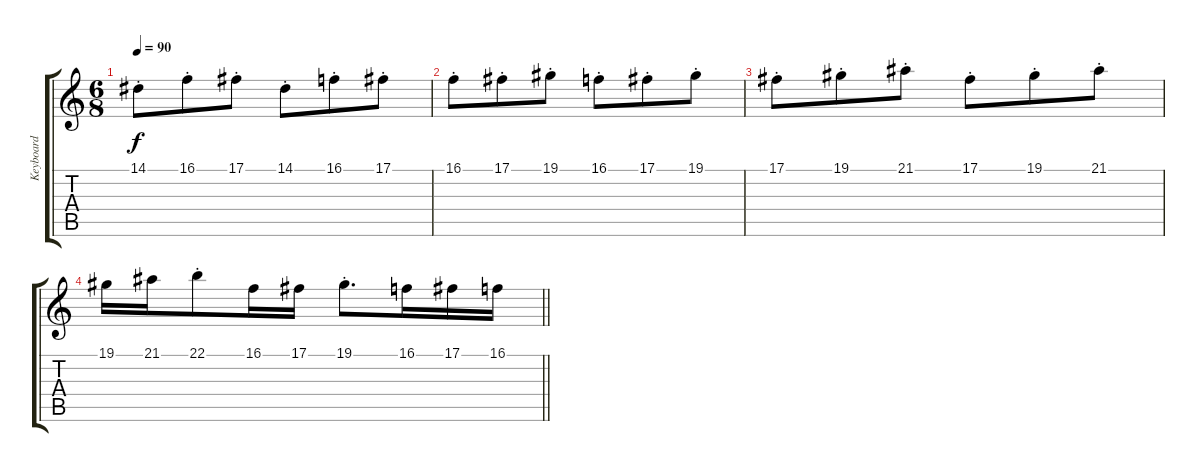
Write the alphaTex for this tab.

\track ("Keyboard" "Keyboard") {instrument pad2warm}
\staff {score tabs}
\tuning (Db4 Ab3 E3 B2 Gb2 B1) {hide}
\ts (6 8)
\tempo 90
\clef g2
\ks c
14.1{st}.8{dy f} 16.1{st}.8 17.1{st}.8 14.1{st}.8 16.1{st}.8 17.1{st}.8 |
16.1{st}.8 17.1{st}.8 19.1{st}.8 16.1{st}.8 17.1{st}.8 19.1{st}.8 |
17.1{st}.8 19.1{st}.8 21.1{st}.8 17.1{st}.8 19.1{st}.8 21.1{st}.8 |
\barLineRight lightlight
19.1.16 21.1.16 22.1{st}.8 16.1.16 17.1.16 19.1{st}.8{d} 16.1.16 17.1.16 16.1.16
